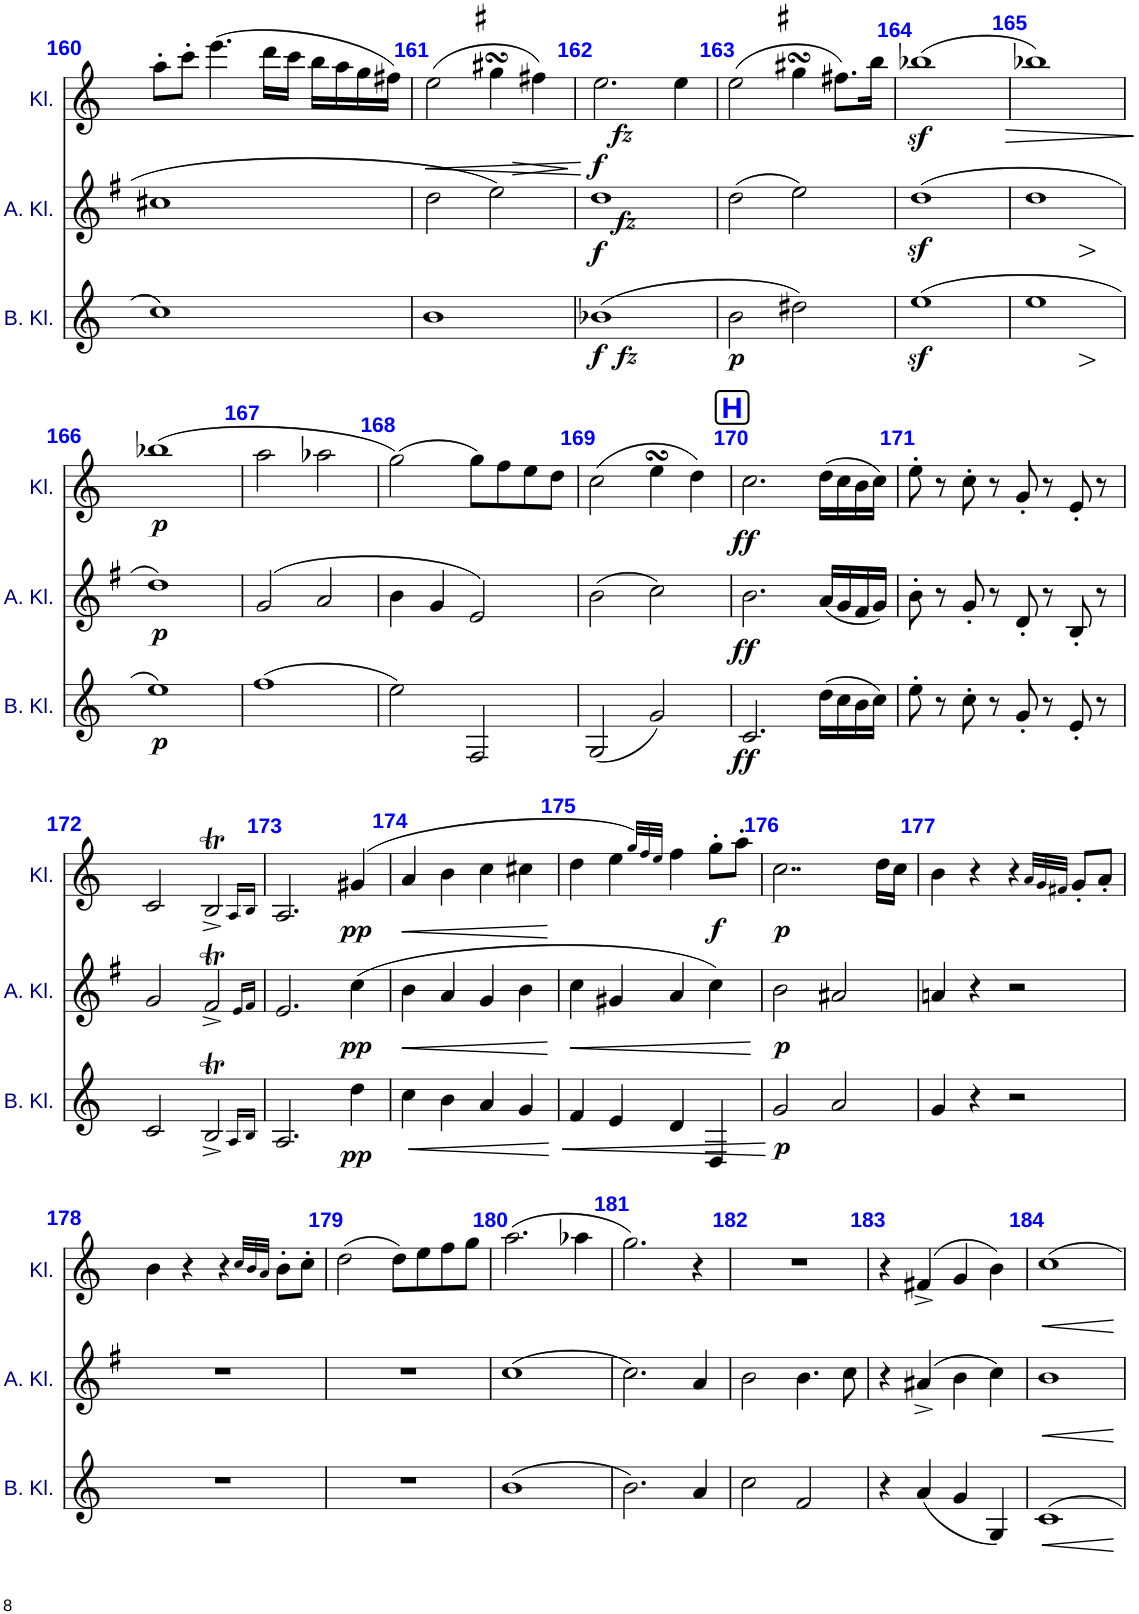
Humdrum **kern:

**kern	**dynam	**kern	**dynam	**kern	**dynam
*part3	*part3	*part2	*part2	*part1	*part1
*staff3	*staff3	*staff2	*staff2	*staff1	*staff1
*I"Basklarinet	*	*I"Altklarinet	*	*I"Klarinet	*
*I'B. Kl.	*	*I'A. Kl.	*	*I'Kl.	*
!!LO:PB:g=z
*clefG2	*	*clefG2	*	*clefG2	*
*Trd7c12	*	*Trd4c7	*	*Trd1c2	*
*k[]	*	*k[f#]	*	*k[]	*
*M4/4	*	*M4/4	*	*M4/4	*
*met(c)	*	*met(c)	*	*met(c)	*
=160	=160	=160	=160	=160	=160
1cc	.	1cc#X	.	8aa'\L	.
.	.	.	.	8ccc'\J	.
.	.	.	.	(4.eee\	.
.	.	.	.	16ddd\LL	.
.	.	.	.	16ccc\JJ	.
.	.	.	.	16bb\LL	.
.	.	.	.	16aa\	.
.	.	.	.	16gg\	.
.	.	.	.	16ff#X\JJ)	.
=161	=161	=161	=161	=161	=161
!	!	!	!	!	!LO:HP:b
1b	.	2dd\	.	(2ee\	<
.	.	2ee\	.	4ggsSSS\	.
!	!	!	!	!	!LO:HP:b
.	.	.	.	4ff#X\)	>
.	.	.	.	.	[ ]
=162	=162	=162	=162	=162	=162
!	!LO:DY:b	!	!LO:DY:b	!	!LO:DY:b
(1b-X	f	1dd	f	2.ee\	f
.	.	.	.	4ee\	.
=163	=163	=163	=163	=163	=163
!	!LO:DY:b	!	!	!	!
2b\	p	(2dd\	.	(2ee\	.
2dd#X\)	.	2ee\)	.	4ggsSSS\	.
.	.	.	.	8.ff#X\L)	.
.	.	.	.	16bb\Jk	.
=164	=164	=164	=164	=164	=164
!	!LO:HP:b	!	!LO:HP:b	!	!
(1eez<	>	(1ddz<	>	(1bb-Xz<	.
.	]	.	]	.	.
=165	=165	=165	=165	=165	=165
!	!	!	!	!	!LO:HP:b
1ee	.	1dd	.	1bb-X)	>
.	.	.	.	.	]
!!LO:LB:g=z
=166	=166	=166	=166	=166	=166
!	!LO:DY:b	!	!LO:DY:b	!	!LO:DY:b
1ee)	p	1dd)	p	(1bb-X	p
=167	=167	=167	=167	=167	=167
(1ff	.	(2g/	.	2aa\	.
.	.	2a/	.	2aa-X\	.
=168	=168	=168	=168	=168	=168
2ee\)	.	4b\	.	(2gg\)	.
.	.	4g/	.	.	.
2F/	.	2e/)	.	8gg\L)	.
.	.	.	.	8ff\	.
.	.	.	.	8ee\	.
.	.	.	.	8dd\J	.
=169	=169	=169	=169	=169	=169
(2G/	.	(2b\	.	(2cc\	.
2g/)	.	2cc\)	.	4eesSsS\	.
.	.	.	.	4dd\)	.
!!LO:REH:place=s1:a:B:cj:color=#0000FF:fs=14:t=H
=170	=170	=170	=170	=170	=170
!	!LO:DY:b	!	!LO:DY:b	!	!LO:DY:b
2.c/	ff	2.b\	ff	2.cc\	ff
(16dd\LL	.	(16a/LL	.	(16dd\LL	.
16cc\	.	16g/	.	16cc\	.
16b\	.	16f#/	.	16b\	.
16cc\JJ)	.	16g/JJ)	.	16cc\JJ)	.
=171	=171	=171	=171	=171	=171
8ee'\	.	8b'\	.	8ee'\	.
8r	.	8r	.	8r	.
8cc'\	.	8g'/	.	8cc'\	.
8r	.	8r	.	8r	.
8g'/	.	8d'/	.	8g'/	.
8r	.	8r	.	8r	.
8e'/	.	8B'/	.	8e'/	.
8r	.	8r	.	8r	.
!!LO:LB:g=z
=172	=172	=172	=172	=172	=172
2c/	.	2g/	.	2c/	.
2Bt^/	.	2f#t^/	.	2Bt^/	.
16qA/LL	.	16qe/LL	.	16qA/LL	.
16qB/JJ	.	16qf#/JJ	.	16qB/JJ	.
=173	=173	=173	=173	=173	=173
2.A/	.	2.e/	.	2.A/	.
!	!LO:DY:b	!	!LO:DY:b	!	!LO:DY:b
4dd\	pp	(4cc\	pp	(4g#X/	pp
=174	=174	=174	=174	=174	=174
!	!LO:HP:b	!	!LO:HP:b	!	!LO:HP:b
4cc\	<	4b\	<	4a/	<
4b\	.	4a/	.	4b\	.
4a/	.	4g/	.	4cc\	.
4g/	.	4b\	.	4cc#X\	.
.	[	.	[	.	[
=175	=175	=175	=175	=175	=175
!	!LO:HP:b	!	!LO:HP:b	!	!
4f/	<	4cc\	<	4dd\	.
4e/	.	4g#X/	.	4ee\	.
.	.	.	.	32qgg/LLL)	.
.	.	.	.	32qff/	.
.	.	.	.	32qee/JJJ	.
4d/	.	4a/	.	4ff\	.
!	!	!	!	!	!LO:DY:b
4D/	.	4cc\)	.	8gg'\L	f
.	.	.	.	8aa'\J	.
.	[	.	[	.	.
=176	=176	=176	=176	=176	=176
!	!LO:DY:b	!	!LO:DY:b	!	!LO:DY:b
2g/	p	2b\	p	2..cc\	p
2a/	.	2a#X/	.	.	.
.	.	.	.	16dd\LL	.
.	.	.	.	16cc\JJ	.
=177	=177	=177	=177	=177	=177
4g/	.	4an/	.	4b\	.
4r	.	4r	.	4r	.
2r	.	2r	.	4r	.
.	.	.	.	32qa/LLL	.
.	.	.	.	32qg/	.
.	.	.	.	32qf#X/JJJ	.
.	.	.	.	8g'/L	.
.	.	.	.	8a'/J	.
!!LO:LB:g=z
=178	=178	=178	=178	=178	=178
1r	.	1r	.	4b\	.
.	.	.	.	4r	.
.	.	.	.	4r	.
.	.	.	.	32qcc/LLL	.
.	.	.	.	32qb/	.
.	.	.	.	32qa/JJJ	.
.	.	.	.	8b'\L	.
.	.	.	.	8cc'\J	.
=179	=179	=179	=179	=179	=179
1r	.	1r	.	(2dd\	.
.	.	.	.	8dd\L)	.
.	.	.	.	8ee\	.
.	.	.	.	8ff\	.
.	.	.	.	8gg\J	.
=180	=180	=180	=180	=180	=180
(1b	.	(1cc	.	(2.aa\	.
.	.	.	.	4aa-X\	.
=181	=181	=181	=181	=181	=181
2.b\)	.	2.cc\)	.	2.gg\)	.
4a/	.	4a/	.	4r	.
=182	=182	=182	=182	=182	=182
2cc\	.	2b\	.	1r	.
2f/	.	4.b\	.	.	.
.	.	8cc\	.	.	.
=183	=183	=183	=183	=183	=183
4r	.	4r	.	4r	.
(4a/	.	(4a#X^/	.	(4f#X^/	.
4g/	.	4b\	.	4g/	.
4G/)	.	4cc\)	.	4b\)	.
=184	=184	=184	=184	=184	=184
!	!LO:HP:b	!	!LO:HP:b	!	!LO:HP:b
1c	<	1b	<	1cc	<
.	[	.	[	.	[
=	=	=	=	=	=
*-	*-	*-	*-	*-	*-
